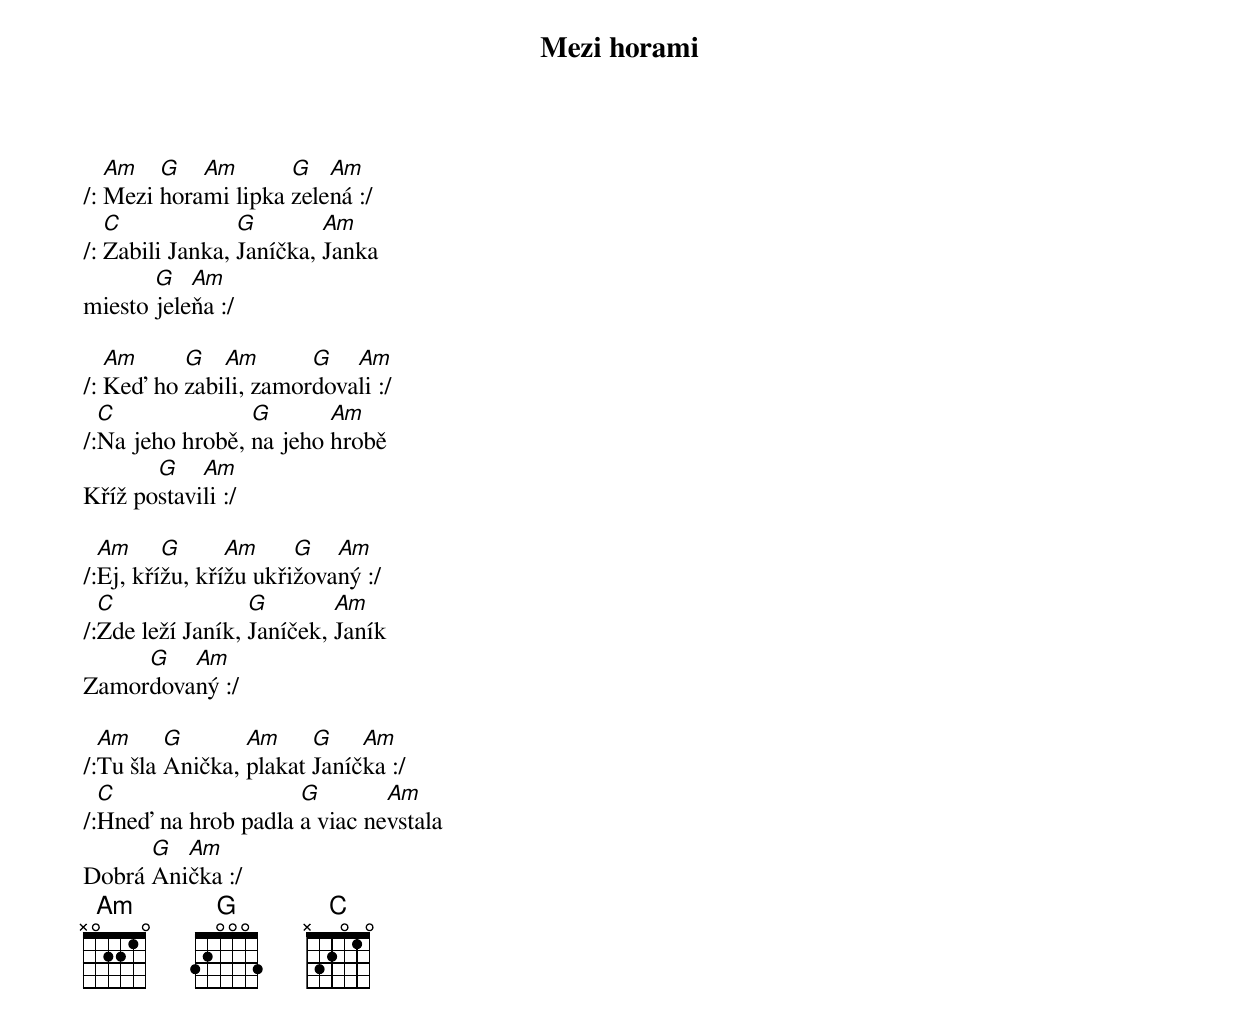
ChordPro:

{title: Mezi horami}
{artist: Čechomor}

/: [Am]Mezi [G]hora[Am]mi lipka [G]zele[Am]ná :/
/: [C]Zabili Janka, [G]Janíčka, [Am]Janka
miesto [G]jele[Am]ňa :/

/: [Am]Keď ho [G]zabi[Am]li, zamor[G]dova[Am]li :/
/:[C]Na jeho hrobě, [G]na jeho [Am]hrobě
Kříž po[G]stavi[Am]li :/

/:[Am]Ej, kří[G]žu, kří[Am]žu ukři[G]žova[Am]ný :/
/:[C]Zde leží Janík, [G]Janíček, [Am]Janík
Zamor[G]dova[Am]ný :/

/:[Am]Tu šla [G]Anička, [Am]plakat [G]Janíč[Am]ka :/
/:[C]Hneď na hrob padla [G]a viac ne[Am]vstala
Dobrá [G]Ani[Am]čka :/
